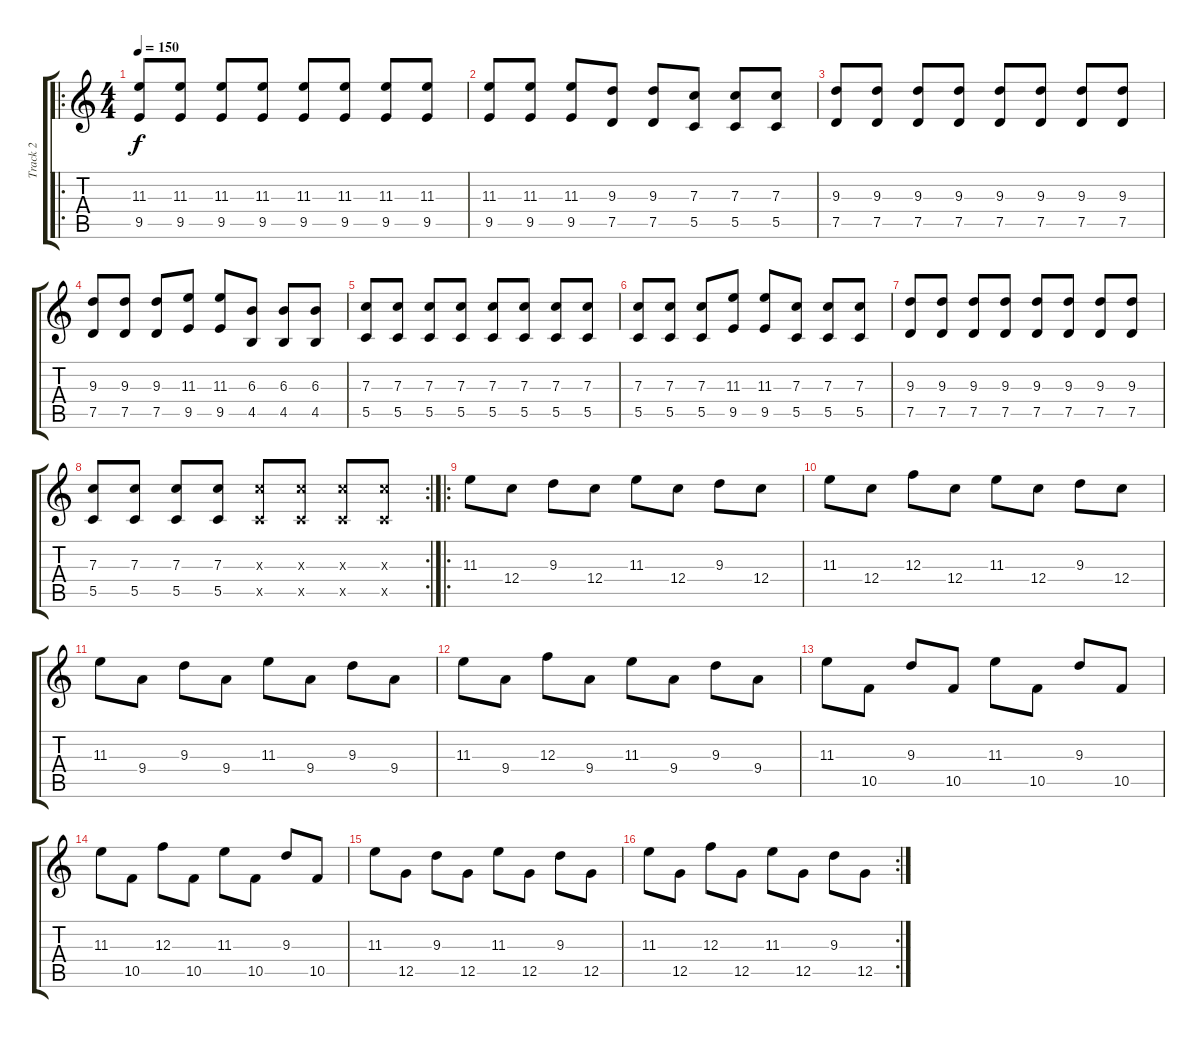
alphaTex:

\track ("Track 2" "Track 2") {instrument distortionguitar}
\staff {score tabs}
\tuning (D4 A3 F3 C3 G2 C2) {hide}
\ro
\ts (4 4)
\tempo 150
\clef g2
\ks c
(11.3 9.5).8{dy f instrument distortionguitar} (11.3 9.5).8 (11.3 9.5).8 (11.3 9.5).8 (11.3 9.5).8 (11.3 9.5).8 (11.3 9.5).8 (11.3 9.5).8 |
(11.3 9.5).8 (11.3 9.5).8 (11.3 9.5).8 (9.3 7.5).8 (9.3 7.5).8 (7.3 5.5).8 (7.3 5.5).8 (7.3 5.5).8 |
(9.3 7.5).8 (9.3 7.5).8 (9.3 7.5).8 (9.3 7.5).8 (9.3 7.5).8 (9.3 7.5).8 (9.3 7.5).8 (9.3 7.5).8 |
(9.3 7.5).8 (9.3 7.5).8 (9.3 7.5).8 (11.3 9.5).8 (11.3 9.5).8 (6.3 4.5).8 (6.3 4.5).8 (6.3 4.5).8 |
(7.3 5.5).8 (7.3 5.5).8 (7.3 5.5).8 (7.3 5.5).8 (7.3 5.5).8 (7.3 5.5).8 (7.3 5.5).8 (7.3 5.5).8 |
(7.3 5.5).8 (7.3 5.5).8 (7.3 5.5).8 (11.3 9.5).8 (11.3 9.5).8 (7.3 5.5).8 (7.3 5.5).8 (7.3 5.5).8 |
(9.3 7.5).8 (9.3 7.5).8 (9.3 7.5).8 (9.3 7.5).8 (9.3 7.5).8 (9.3 7.5).8 (9.3 7.5).8 (9.3 7.5).8 |
\rc 2
(7.3 5.5).8 (7.3 5.5).8 (7.3 5.5).8 (7.3 5.5).8 (7.3{x} 5.5{x}).8 (7.3{x} 5.5{x}).8 (7.3{x} 5.5{x}).8 (7.3{x} 5.5{x}).8 |
\ro
11.3.8 12.4.8 9.3.8 12.4.8 11.3.8 12.4.8 9.3.8 12.4.8 |
11.3.8 12.4.8 12.3.8 12.4.8 11.3.8 12.4.8 9.3.8 12.4.8 |
11.3.8 9.4.8 9.3.8 9.4.8 11.3.8 9.4.8 9.3.8 9.4.8 |
11.3.8 9.4.8 12.3.8 9.4.8 11.3.8 9.4.8 9.3.8 9.4.8 |
11.3.8 10.5.8 9.3.8 10.5.8 11.3.8 10.5.8 9.3.8 10.5.8 |
11.3.8 10.5.8 12.3.8 10.5.8 11.3.8 10.5.8 9.3.8 10.5.8 |
11.3.8 12.5.8 9.3.8 12.5.8 11.3.8 12.5.8 9.3.8 12.5.8 |
\rc 2
11.3.8 12.5.8 12.3.8 12.5.8 11.3.8 12.5.8 9.3.8 12.5.8
